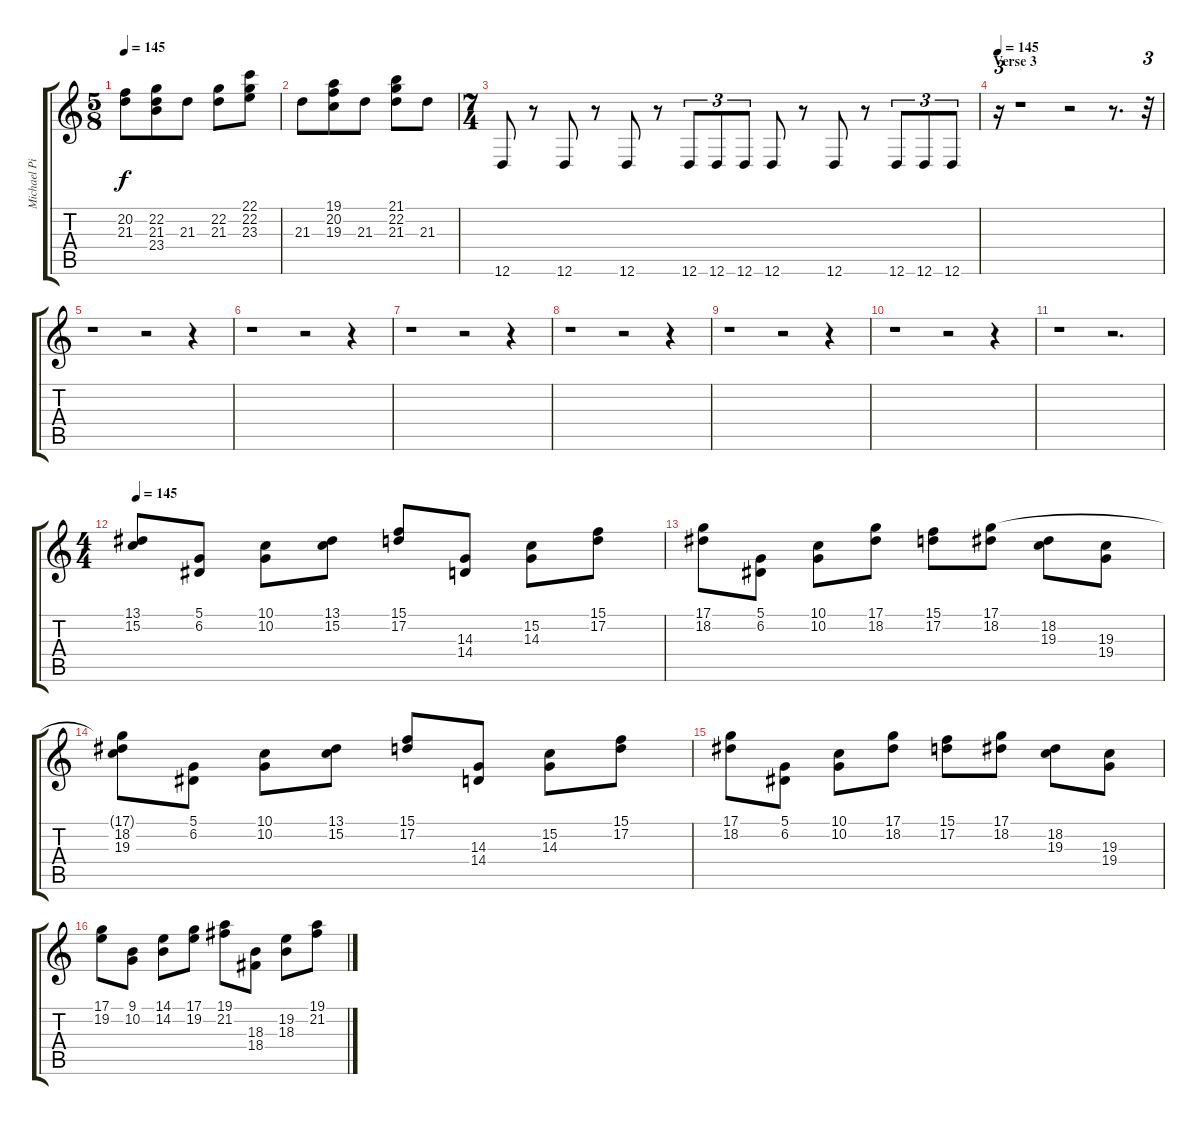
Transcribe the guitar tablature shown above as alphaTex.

\track ("Michael Pinella Piano" "Michael Pi") {instrument acousticgrandpiano}
\staff {score tabs}
\tuning (D4 A3 F3 C3 G2 D2) {hide}
\ts (5 8)
\tempo 145
\clef g2
\ks c
(20.2 21.3).8{dy f} (22.2 21.3 23.4).8 21.3.8 (22.2 21.3).8 (22.1 22.2 23.3).8 |
21.3.8 (19.1 20.2 19.3).8 21.3.8 (21.1 22.2 21.3).8 21.3.8 |
\ts (7 4)
12.6.8 r.8 12.6.8 r.8 12.6.8 r.8 12.6.8{tu (3 2)} 12.6.8{tu (3 2)} 12.6.8{tu (3 2)} 12.6.8 r.8 12.6.8 r.8 12.6.8{tu (3 2)} 12.6.8{tu (3 2)} 12.6.8{tu (3 2)} |
\section ("" "Verse 3")
\tempo 145
r.16{tu (3 2)} r.1 r.2 r.8{d} r.32{tu (3 2)} |
r.1 r.2 r.4 |
r.1 r.2 r.4 |
r.1 r.2 r.4 |
r.1 r.2 r.4 |
r.1 r.2 r.4 |
r.1 r.2 r.4 |
r.1 r.2{d} |
\ts (4 4)
\tempo 145
(13.1 15.2).8 (5.1 6.2).8 (10.1 10.2).8 (13.1 15.2).8 (15.1 17.2).8 (14.3 14.4).8 (15.2 14.3).8 (15.1 17.2).8 |
(17.1 18.2).8 (5.1 6.2).8 (10.1 10.2).8 (17.1 18.2).8 (15.1 17.2).8 (17.1 18.2).8 (18.2 19.3).8 (19.3 19.4).8 |
(17.1{t} 18.2 19.3).8 (5.1 6.2).8 (10.1 10.2).8 (13.1 15.2).8 (15.1 17.2).8 (14.3 14.4).8 (15.2 14.3).8 (15.1 17.2).8 |
(17.1 18.2).8 (5.1 6.2).8 (10.1 10.2).8 (17.1 18.2).8 (15.1 17.2).8 (17.1 18.2).8 (18.2 19.3).8 (19.3 19.4).8 |
(17.1 19.2).8 (9.1 10.2).8 (14.1 14.2).8 (17.1 19.2).8 (19.1 21.2).8 (18.3 18.4).8 (19.2 18.3).8 (19.1 21.2).8
